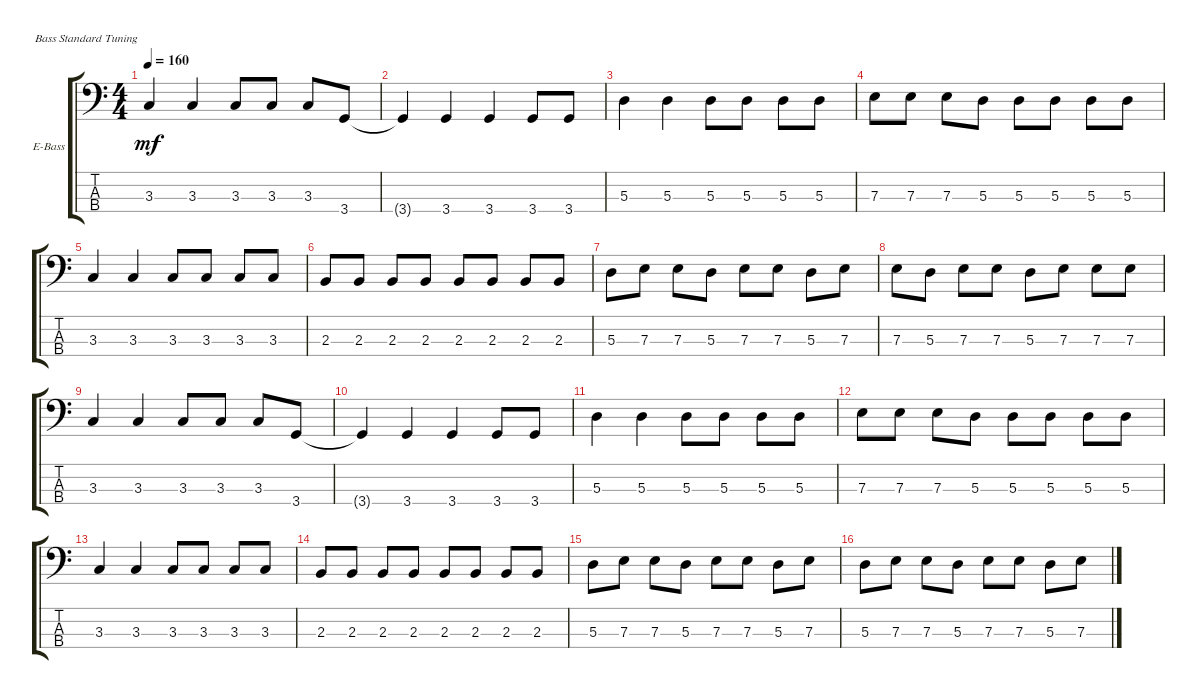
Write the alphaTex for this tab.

\defaultSystemsLayout 4
\bracketExtendMode groupsimilarinstruments
\firstSystemTrackNameOrientation horizontal
\otherSystemsTrackNameOrientation horizontal
\track ("Electric Bass" "E-Bass") {instrument electricbassfinger}
\staff {score tabs}
\tuning (G2 D2 A1 E1)
\ts (4 4)
\tempo 160
\clef f4
\scale
0.333333
\ks c
3.3.4{dy mf} 3.3.4 3.3.8 3.3.8 3.3.8 3.4.8 |
\scale
0.333333 3.4{t}.4 3.4.4 3.4.4 3.4.8 3.4.8 |
\scale
0.333333 5.3.4 5.3.4 5.3.8 5.3.8 5.3.8 5.3.8 |
\scale
0.333333 7.3.8 7.3.8 7.3.8 5.3.8 5.3.8 5.3.8 5.3.8 5.3.8 |
\scale
0.333333 3.3.4 3.3.4 3.3.8 3.3.8 3.3.8 3.3.8 |
\scale
0.333333 2.3.8 2.3.8 2.3.8 2.3.8 2.3.8 2.3.8 2.3.8 2.3.8 |
\scale
0.333333 5.3.8 7.3.8 7.3.8 5.3.8 7.3.8 7.3.8 5.3.8 7.3.8 |
\scale
0.333333 7.3.8 5.3.8 7.3.8 7.3.8 5.3.8 7.3.8 7.3.8 7.3.8 |
\scale
0.333333 3.3.4 3.3.4 3.3.8 3.3.8 3.3.8 3.4.8 |
\scale
0.333333 3.4{t}.4 3.4.4 3.4.4 3.4.8 3.4.8 |
\scale
0.333333 5.3.4 5.3.4 5.3.8 5.3.8 5.3.8 5.3.8 |
\scale
0.333333 7.3.8 7.3.8 7.3.8 5.3.8 5.3.8 5.3.8 5.3.8 5.3.8 |
\scale
0.333333 3.3.4 3.3.4 3.3.8 3.3.8 3.3.8 3.3.8 |
\scale
0.333333 2.3.8 2.3.8 2.3.8 2.3.8 2.3.8 2.3.8 2.3.8 2.3.8 |
\scale
0.333333 5.3.8 7.3.8 7.3.8 5.3.8 7.3.8 7.3.8 5.3.8 7.3.8 |
\scale
0.333333 5.3.8 7.3.8 7.3.8 5.3.8 7.3.8 7.3.8 5.3.8 7.3.8
